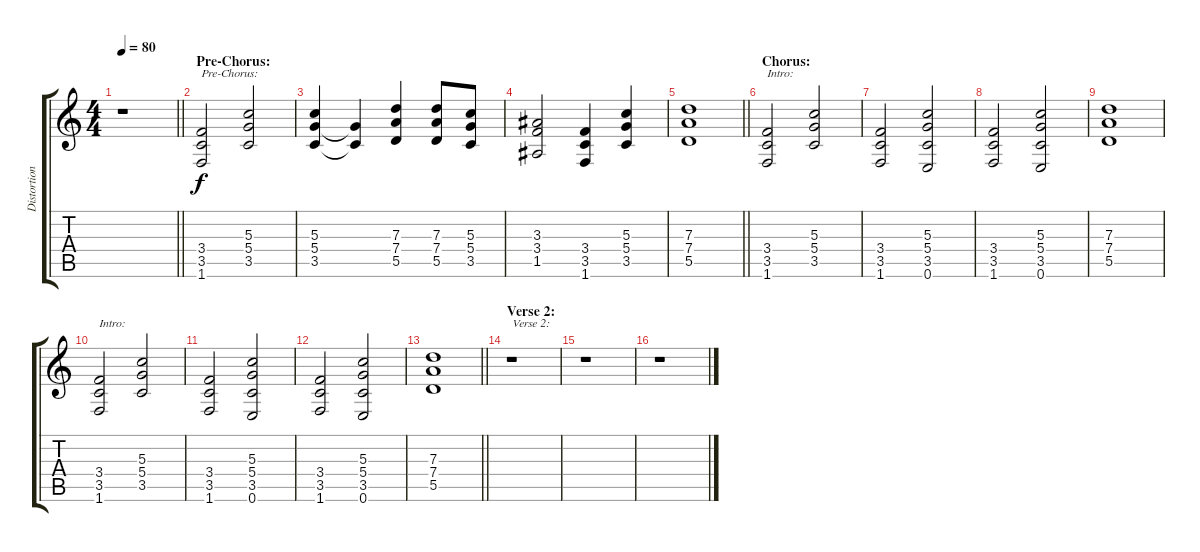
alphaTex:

\track ("Distortion Guitar" "Distortion") {instrument distortionguitar}
\staff {score tabs}
\tuning (E4 B3 G3 D3 A2 E2) {hide}
\ts (4 4)
\tempo 80
\clef g2
\barLineRight lightlight
\ks c
r.1{dy f} |
\section ("" "Pre-Chorus:")
(3.4 3.5 1.6).2{txt "Pre-Chorus:"} (5.3 5.4 3.5).2 |
(5.3 5.4 3.5).4 (5.4{t} 3.5{t}).4 (7.3 7.4 5.5).4 (7.3 7.4 5.5).8 (5.3 5.4 3.5).8 |
(3.3 3.4 1.5).2 (3.4 3.5 1.6).4 (5.3 5.4 3.5).4 |
\barLineRight lightlight
(7.3 7.4 5.5).1 |
\section ("" "Chorus:")
(3.4 3.5 1.6).2{txt "Intro:"} (5.3 5.4 3.5).2 |
(3.4 3.5 1.6).2 (5.3 5.4 3.5 0.6).2 |
(3.4 3.5 1.6).2 (5.3 5.4 3.5 0.6).2 |
(7.3 7.4 5.5).1 |
(3.4 3.5 1.6).2{txt "Intro:"} (5.3 5.4 3.5).2 |
(3.4 3.5 1.6).2 (5.3 5.4 3.5 0.6).2 |
(3.4 3.5 1.6).2 (5.3 5.4 3.5 0.6).2 |
\barLineRight lightlight
(7.3 7.4 5.5).1 |
\section ("" "Verse 2:")
r.1{txt "Verse 2:"} |
r.1 |
r.1
